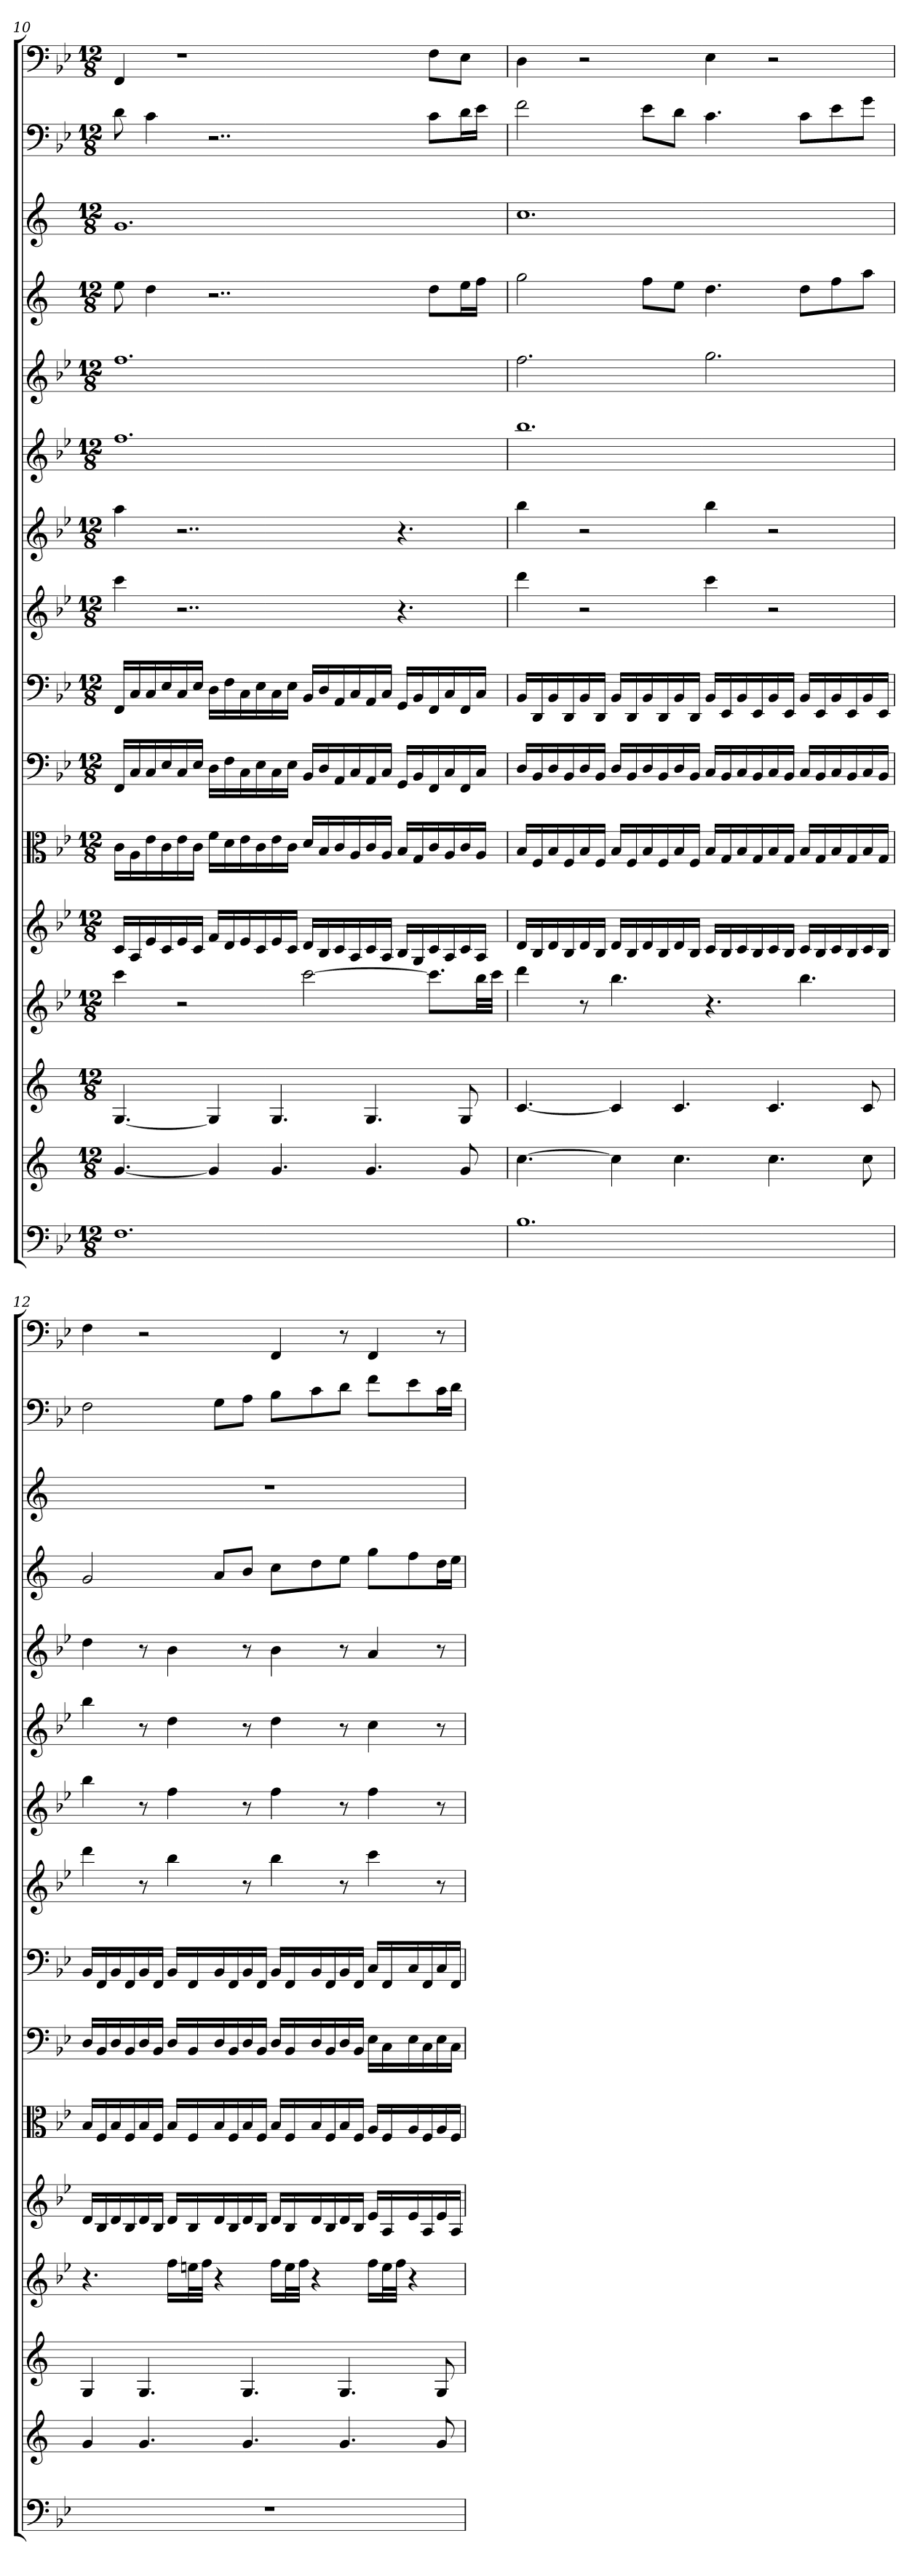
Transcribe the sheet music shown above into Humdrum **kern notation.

**kern	**kern	**kern	**kern	**kern	**kern	**kern	**kern	**kern	**kern	**kern	**kern	**kern	**kern	**kern	**kern
*part16	*part15	*part14	*part13	*part12	*part11	*part10	*part9	*part8	*part7	*part6	*part5	*part4	*part3	*part2	*part1
*staff16	*staff15	*staff14	*staff13	*staff12	*staff11	*staff10	*staff9	*staff8	*staff7	*staff6	*staff5	*staff4	*staff3	*staff2	*staff1
*clefF4	*	*	*	*	*clefC3	*clefF4	*clefF4	*	*	*	*	*	*	*clefF4	*clefF4
*k[b-e-]	*k[]	*k[]	*k[b-e-]	*k[b-e-]	*k[b-e-]	*k[b-e-]	*k[b-e-]	*k[b-e-]	*k[b-e-]	*k[b-e-]	*k[b-e-]	*k[]	*k[]	*k[b-e-]	*k[b-e-]
*B-:	*	*	*B-:	*B-:	*B-:	*B-:	*B-:	*B-:	*B-:	*B-:	*B-:	*	*	*B-:	*B-:
*M12/8	*M12/8	*M12/8	*M12/8	*M12/8	*M12/8	*M12/8	*M12/8	*M12/8	*M12/8	*M12/8	*M12/8	*M12/8	*M12/8	*M12/8	*M12/8
=10	=10	=10	=10	=10	=10	=10	=10	=10	=10	=10	=10	=10	=10	=10	=10
1.F	[4.g	[4.G	4ccc	16cLL	16c\LL	16FF/LL	16FF/LL	4ccc	4aa	1.ff	1.ff	8ee	1.g	8d	4FF
.	.	.	.	16A	16A\	16C/	16C/	.	.	.	.	.	.	.	.
.	.	.	.	16e-	16e-\	16C/	16C/	.	.	.	.	4dd	.	4c	.
.	.	.	.	16c	16c\	16E-/	16E-/	.	.	.	.	.	.	.	.
.	.	.	2r	16e-	16e-\	16C/	16C/	2..r	2..r	.	.	.	.	.	1r
.	.	.	.	16cJJ	16c\JJ	16E-/JJ	16E-/JJ	.	.	.	.	.	.	.	.
.	4g]	4G]	.	16fLL	16f\LL	16D\LL	16D\LL	.	.	.	.	2..r	.	2..r	.
.	.	.	.	16d	16d\	16F\	16F\	.	.	.	.	.	.	.	.
.	.	.	.	16e-	16e-\	16C\	16C\	.	.	.	.	.	.	.	.
.	.	.	.	16c	16c\	16E-\	16E-\	.	.	.	.	.	.	.	.
.	4.g	4.G	.	16e-	16e-\	16C\	16C\	.	.	.	.	.	.	.	.
.	.	.	.	16cJJ	16c\JJ	16E-\JJ	16E-\JJ	.	.	.	.	.	.	.	.
.	.	.	[2ccc	16dLL	16d/LL	16BB-/LL	16BB-/LL	.	.	.	.	.	.	.	.
.	.	.	.	16B-	16B-/	16D/	16D/	.	.	.	.	.	.	.	.
.	.	.	.	16c	16c/	16AA/	16AA/	.	.	.	.	.	.	.	.
.	.	.	.	16A	16A/	16C/	16C/	.	.	.	.	.	.	.	.
.	4.g	4.G	.	16c	16c/	16AA/	16AA/	.	.	.	.	.	.	.	.
.	.	.	.	16AJJ	16A/JJ	16C/JJ	16C/JJ	.	.	.	.	.	.	.	.
.	.	.	.	16B-LL	16B-/LL	16GG/LL	16GG/LL	4.r	4.r	.	.	.	.	.	.
.	.	.	.	16G	16G/	16BB-/	16BB-/	.	.	.	.	.	.	.	.
.	.	.	8.cccL]	16c	16c/	16FF/	16FF/	.	.	.	.	8ddL	.	8c\L	8F\L
.	.	.	.	16A	16A/	16C/	16C/	.	.	.	.	.	.	.	.
.	8g	8G	.	16c	16c/	16FF/	16FF/	.	.	.	.	16eeL	.	16d\L	8E-\J
.	.	.	32bb-LL	16AJJ	16A/JJ	16C/JJ	16C/JJ	.	.	.	.	16ffJJ	.	16e-\JJ	.
.	.	.	32cccJJJ	.	.	.	.	.	.	.	.	.	.	.	.
=11	=11	=11	=11	=11	=11	=11	=11	=11	=11	=11	=11	=11	=11	=11	=11
1.B-	[4.cc	[4.c	4ddd	16dLL	16B-/LL	16D/LL	16BB-/LL	4ddd	4bb-	1.bb-	2.ff	2gg	1.cc	2f	4D
.	.	.	.	16B-	16F/	16BB-/	16DD/	.	.	.	.	.	.	.	.
.	.	.	.	16d	16B-/	16D/	16BB-/	.	.	.	.	.	.	.	.
.	.	.	.	16B-	16F/	16BB-/	16DD/	.	.	.	.	.	.	.	.
.	.	.	8r	16d	16B-/	16D/	16BB-/	2r	2r	.	.	.	.	.	2r
.	.	.	.	16B-JJ	16F/JJ	16BB-/JJ	16DD/JJ	.	.	.	.	.	.	.	.
.	4cc]	4c]	4.bb-	16dLL	16B-/LL	16D/LL	16BB-/LL	.	.	.	.	.	.	.	.
.	.	.	.	16B-	16F/	16BB-/	16DD/	.	.	.	.	.	.	.	.
.	.	.	.	16d	16B-/	16D/	16BB-/	.	.	.	.	8ffL	.	8e-\L	.
.	.	.	.	16B-	16F/	16BB-/	16DD/	.	.	.	.	.	.	.	.
.	4.cc	4.c	.	16d	16B-/	16D/	16BB-/	.	.	.	.	8eeJ	.	8d\J	.
.	.	.	.	16B-JJ	16F/JJ	16BB-/JJ	16DD/JJ	.	.	.	.	.	.	.	.
.	.	.	4.r	16cLL	16B-/LL	16C/LL	16BB-/LL	4ccc	4bb-	.	2.gg	4.dd	.	4.c	4E-
.	.	.	.	16B-	16G/	16BB-/	16EE-/	.	.	.	.	.	.	.	.
.	.	.	.	16c	16B-/	16C/	16BB-/	.	.	.	.	.	.	.	.
.	.	.	.	16B-	16G/	16BB-/	16EE-/	.	.	.	.	.	.	.	.
.	4.cc	4.c	.	16c	16B-/	16C/	16BB-/	2r	2r	.	.	.	.	.	2r
.	.	.	.	16B-JJ	16G/JJ	16BB-/JJ	16EE-/JJ	.	.	.	.	.	.	.	.
.	.	.	4.bb-	16cLL	16B-/LL	16C/LL	16BB-/LL	.	.	.	.	8ddL	.	8c\L	.
.	.	.	.	16B-	16G/	16BB-/	16EE-/	.	.	.	.	.	.	.	.
.	.	.	.	16c	16B-/	16C/	16BB-/	.	.	.	.	8ff	.	8e-\	.
.	.	.	.	16B-	16G/	16BB-/	16EE-/	.	.	.	.	.	.	.	.
.	8cc	8c	.	16c	16B-/	16C/	16BB-/	.	.	.	.	8aaJ	.	8g\J	.
.	.	.	.	16B-JJ	16G/JJ	16BB-/JJ	16EE-/JJ	.	.	.	.	.	.	.	.
=12	=12	=12	=12	=12	=12	=12	=12	=12	=12	=12	=12	=12	=12	=12	=12
1.r	4g	4G	4.r	16dLL	16B-/LL	16D/LL	16BB-/LL	4ddd	4bb-	4bb-	4dd	2g	1.r	2F	4F
.	.	.	.	16B-	16F/	16BB-/	16FF/	.	.	.	.	.	.	.	.
.	.	.	.	16d	16B-/	16D/	16BB-/	.	.	.	.	.	.	.	.
.	.	.	.	16B-	16F/	16BB-/	16FF/	.	.	.	.	.	.	.	.
.	4.g	4.G	.	16d	16B-/	16D/	16BB-/	8r	8r	8r	8r	.	.	.	2r
.	.	.	.	16B-JJ	16F/JJ	16BB-/JJ	16FF/JJ	.	.	.	.	.	.	.	.
.	.	.	16ffLL	16dLL	16B-/LL	16D/LL	16BB-/LL	4bb-	4ff	4dd	4b-	.	.	.	.
.	.	.	32eenL	16B-	16F/	16BB-/	16FF/	.	.	.	.	.	.	.	.
.	.	.	32ffJJJ	.	.	.	.	.	.	.	.	.	.	.	.
.	.	.	4r	16d	16B-/	16D/	16BB-/	.	.	.	.	8aL	.	8G\L	.
.	.	.	.	16B-	16F/	16BB-/	16FF/	.	.	.	.	.	.	.	.
.	4.g	4.G	.	16d	16B-/	16D/	16BB-/	8r	8r	8r	8r	8bJ	.	8A\J	.
.	.	.	.	16B-JJ	16F/JJ	16BB-/JJ	16FF/JJ	.	.	.	.	.	.	.	.
.	.	.	16ffLL	16dLL	16B-/LL	16D/LL	16BB-/LL	4bb-	4ff	4dd	4b-	8ccL	.	8B-\L	4FF
.	.	.	32eeL	16B-	16F/	16BB-/	16FF/	.	.	.	.	.	.	.	.
.	.	.	32ffJJJ	.	.	.	.	.	.	.	.	.	.	.	.
.	.	.	4r	16d	16B-/	16D/	16BB-/	.	.	.	.	8dd	.	8c\	.
.	.	.	.	16B-	16F/	16BB-/	16FF/	.	.	.	.	.	.	.	.
.	4.g	4.G	.	16d	16B-/	16D/	16BB-/	8r	8r	8r	8r	8eeJ	.	8d\J	8r
.	.	.	.	16B-JJ	16F/JJ	16BB-/JJ	16FF/JJ	.	.	.	.	.	.	.	.
.	.	.	16ffLL	16e-LL	16A/LL	16E-\LL	16C/LL	4ccc	4ff	4cc	4a	8ggL	.	8f\L	4FF
.	.	.	32eeL	16A	16F/	16C\	16FF/	.	.	.	.	.	.	.	.
.	.	.	32ffJJJ	.	.	.	.	.	.	.	.	.	.	.	.
.	.	.	4r	16e-	16A/	16E-\	16C/	.	.	.	.	8ff	.	8e-\	.
.	.	.	.	16A	16F/	16C\	16FF/	.	.	.	.	.	.	.	.
.	8g	8G	.	16e-	16A/	16E-\	16C/	8r	8r	8r	8r	16ddL	.	16c\L	8r
.	.	.	.	16AJJ	16F/JJ	16C\JJ	16FF/JJ	.	.	.	.	16eeJJ	.	16d\JJ	.
=	=	=	=	=	=	=	=	=	=	=	=	=	=	=	=
*-	*-	*-	*-	*-	*-	*-	*-	*-	*-	*-	*-	*-	*-	*-	*-
